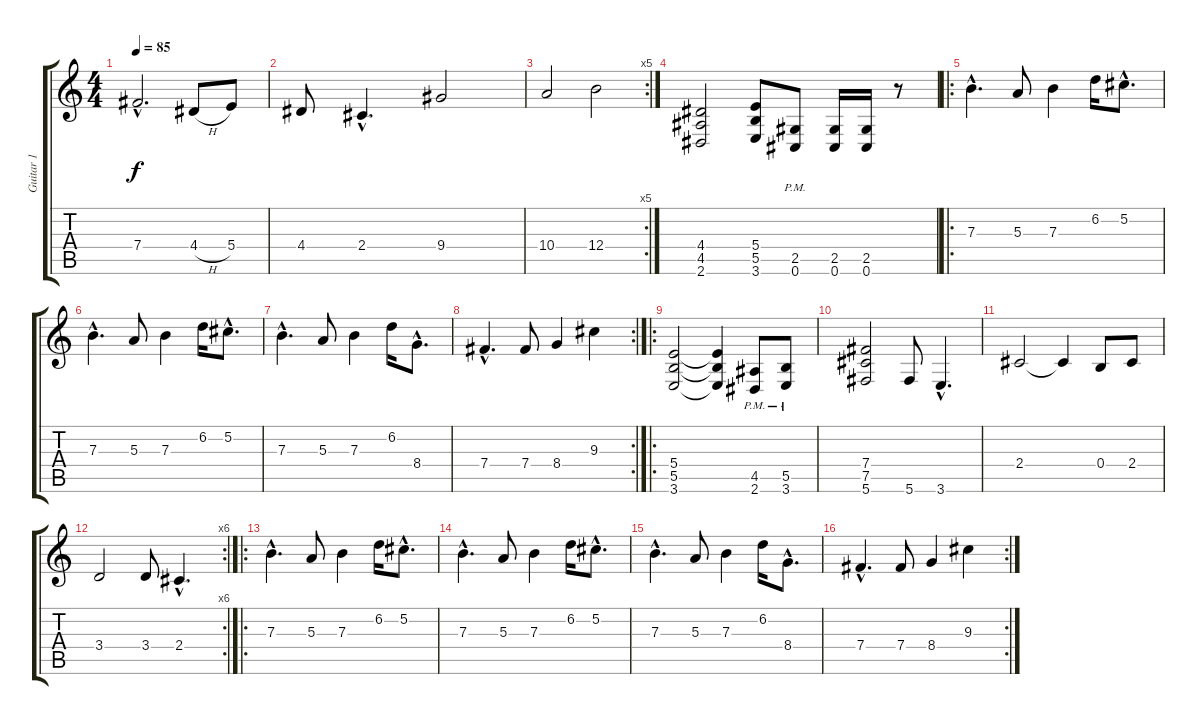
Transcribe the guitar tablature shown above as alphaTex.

\track ("Guitar 1" "Guitar 1") {instrument distortionguitar}
\staff {score tabs}
\tuning (Db4 Ab3 E3 B2 Gb2 Db2) {hide}
\ts (4 4)
\tempo 85
\clef g2
\ks c
7.4{hac}.2{d dy f} 4.4{h}.8 5.4.8 |
4.4.8 2.4{hac}.4{d} 9.4.2 |
\rc 5
10.4.2 12.4.2 |
(4.4 4.5 2.6).2 (5.4 5.5 3.6).8 (2.5{pm} 0.6{pm}).8 (2.5 0.6).16 (2.5 0.6).16 r.8 |
\ro
7.3{hac}.4{d} 5.3.8 7.3.4 6.2.16 5.2{hac}.8{d} |
7.3{hac}.4{d} 5.3.8 7.3.4 6.2.16 5.2{hac}.8{d} |
7.3{hac}.4{d} 5.3.8 7.3.4 6.2.16 8.4{hac}.8{d} |
\rc 2
7.4{hac}.4{d} 7.4.8 8.4.4 9.3.4 |
\ro
(5.4 5.5 3.6).2 (5.4{t} 5.5{t} 3.6{t}).4 (4.5{pm} 2.6{pm}).8 (5.5{pm} 3.6{pm}).8 |
(7.4 7.5 5.6).2 5.6.8 3.6{hac}.4{d} |
2.4.2 2.4{t}.4 0.4.8 2.4.8 |
\rc 6
3.4.2 3.4.8 2.4{hac}.4{d} |
\ro
7.3{hac}.4{d} 5.3.8 7.3.4 6.2.16 5.2{hac}.8{d} |
7.3{hac}.4{d} 5.3.8 7.3.4 6.2.16 5.2{hac}.8{d} |
7.3{hac}.4{d} 5.3.8 7.3.4 6.2.16 8.4{hac}.8{d} |
\rc 2
7.4{hac}.4{d} 7.4.8 8.4.4 9.3.4
